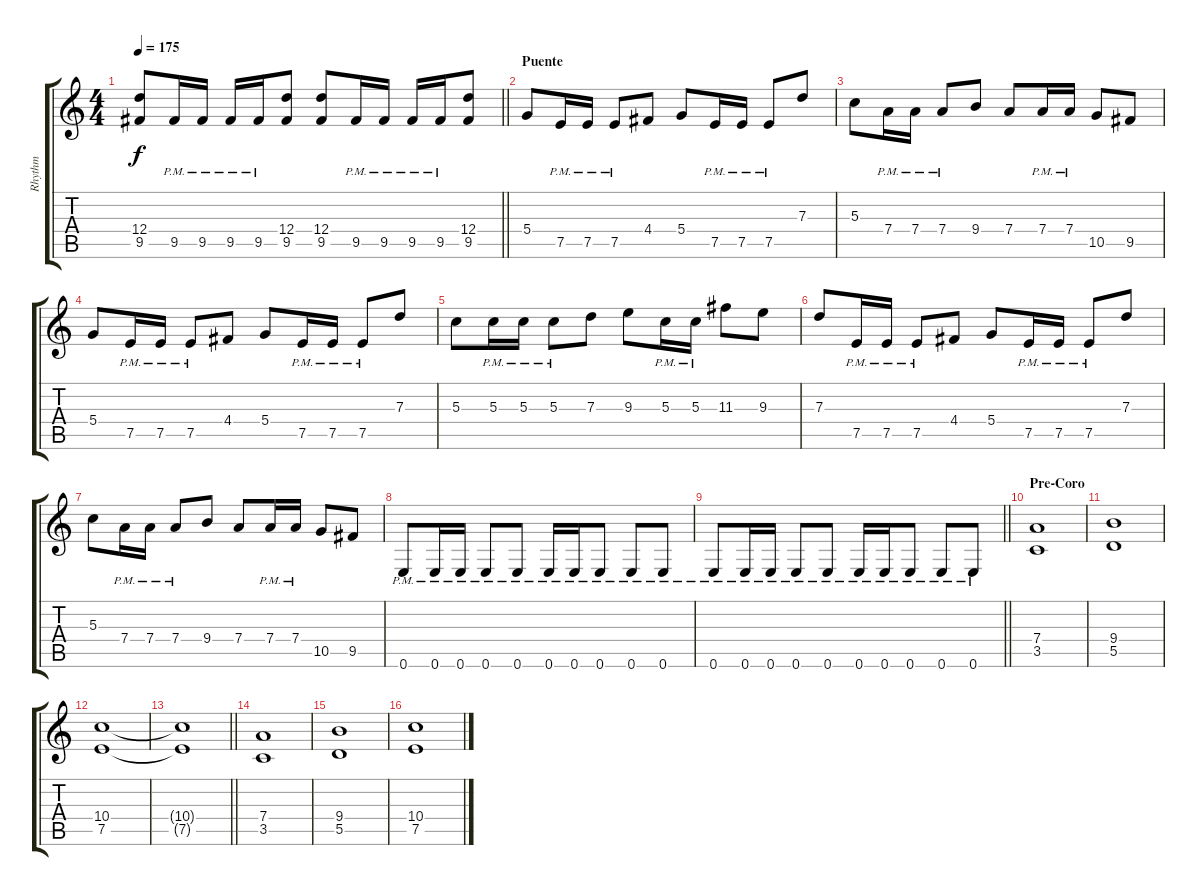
\track ("Rhythm" "Rhythm") {instrument distortionguitar}
\staff {score tabs}
\tuning (E4 B3 G3 D3 A2 E2) {hide}
\ts (4 4)
\tempo 175
\clef g2
\barLineRight lightlight
\ks c
(12.4 9.5).8{dy f} 9.5{pm}.16 9.5{pm}.16 9.5{pm}.16 9.5{pm}.16 (12.4 9.5).8 (12.4 9.5).8 9.5{pm}.16 9.5{pm}.16 9.5{pm}.16 9.5{pm}.16 (12.4 9.5).8 |
\section ("" "Puente")
5.4.8 7.5{pm}.16 7.5{pm}.16 7.5{pm}.8 4.4.8 5.4.8 7.5{pm}.16 7.5{pm}.16 7.5{pm}.8 7.3.8 |
5.3.8 7.4{pm}.16 7.4{pm}.16 7.4{pm}.8 9.4.8 7.4.8 7.4{pm}.16 7.4{pm}.16 10.5.8 9.5.8 |
5.4.8 7.5{pm}.16 7.5{pm}.16 7.5{pm}.8 4.4.8 5.4.8 7.5{pm}.16 7.5{pm}.16 7.5{pm}.8 7.3.8 |
5.3.8 5.3{pm}.16 5.3{pm}.16 5.3{pm}.8 7.3.8 9.3.8 5.3{pm}.16 5.3{pm}.16 11.3.8 9.3.8 |
7.3.8 7.5{pm}.16 7.5{pm}.16 7.5{pm}.8 4.4.8 5.4.8 7.5{pm}.16 7.5{pm}.16 7.5{pm}.8 7.3.8 |
5.3.8 7.4{pm}.16 7.4{pm}.16 7.4{pm}.8 9.4.8 7.4.8 7.4{pm}.16 7.4{pm}.16 10.5.8 9.5.8 |
0.6{pm}.8 0.6{pm}.16 0.6{pm}.16 0.6{pm}.8 0.6{pm}.8 0.6{pm}.16 0.6{pm}.16 0.6{pm}.8 0.6{pm}.8 0.6{pm}.8 |
\barLineRight lightlight
0.6{pm}.8 0.6{pm}.16 0.6{pm}.16 0.6{pm}.8 0.6{pm}.8 0.6{pm}.16 0.6{pm}.16 0.6{pm}.8 0.6{pm}.8 0.6{pm}.8 |
\section ("" "Pre-Coro")
(7.4 3.5).1 |
(9.4 5.5).1 |
(10.4 7.5).1 |
\barLineRight lightlight
(10.4{t} 7.5{t}).1 |
\section ("" "")
(7.4 3.5).1 |
(9.4 5.5).1 |
(10.4 7.5).1
